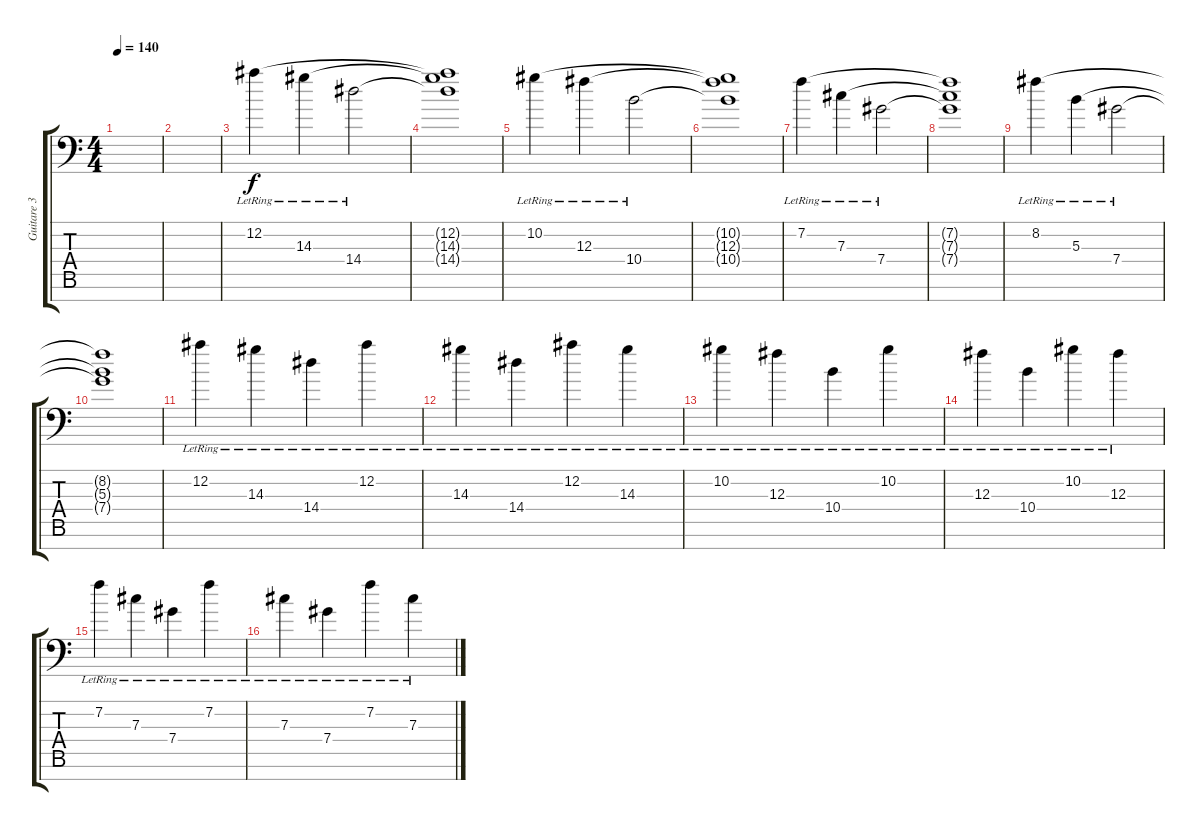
\track ("Guitare 3 (Jake)" "Guitare 3 ") {instrument distortionguitar}
\staff {score tabs}
\tuning (Eb4 Bb3 Gb3 Db3 Ab2 Db2 Bb1) {hide}
\ts (4 4)
\tempo 140
\clef f4
\ks c
|
|
12.2{lr}.4{volume 10} 14.3{lr}.4 14.4{lr}.2 |
(12.2{t} 14.3{t} 14.4{t}).1 |
10.2{lr}.4 12.3{lr}.4 10.4{lr}.2 |
(10.2{t} 12.3{t} 10.4{t}).1 |
7.2{lr}.4 7.3{lr}.4 7.4{lr}.2 |
(7.2{t} 7.3{t} 7.4{t}).1 |
8.2{lr}.4 5.3{lr}.4 7.4{lr}.2 |
(8.2{t} 5.3{t} 7.4{t}).1 |
12.2{lr}.4 14.3{lr}.4 14.4{lr}.4 12.2{lr}.4 |
14.3{lr}.4 14.4{lr}.4 12.2{lr}.4 14.3{lr}.4 |
10.2{lr}.4 12.3{lr}.4 10.4{lr}.4 10.2{lr}.4 |
12.3{lr}.4 10.4{lr}.4 10.2{lr}.4 12.3{lr}.4 |
7.2{lr}.4 7.3{lr}.4 7.4{lr}.4 7.2{lr}.4 |
7.3{lr}.4 7.4{lr}.4 7.2{lr}.4 7.3{lr}.4
